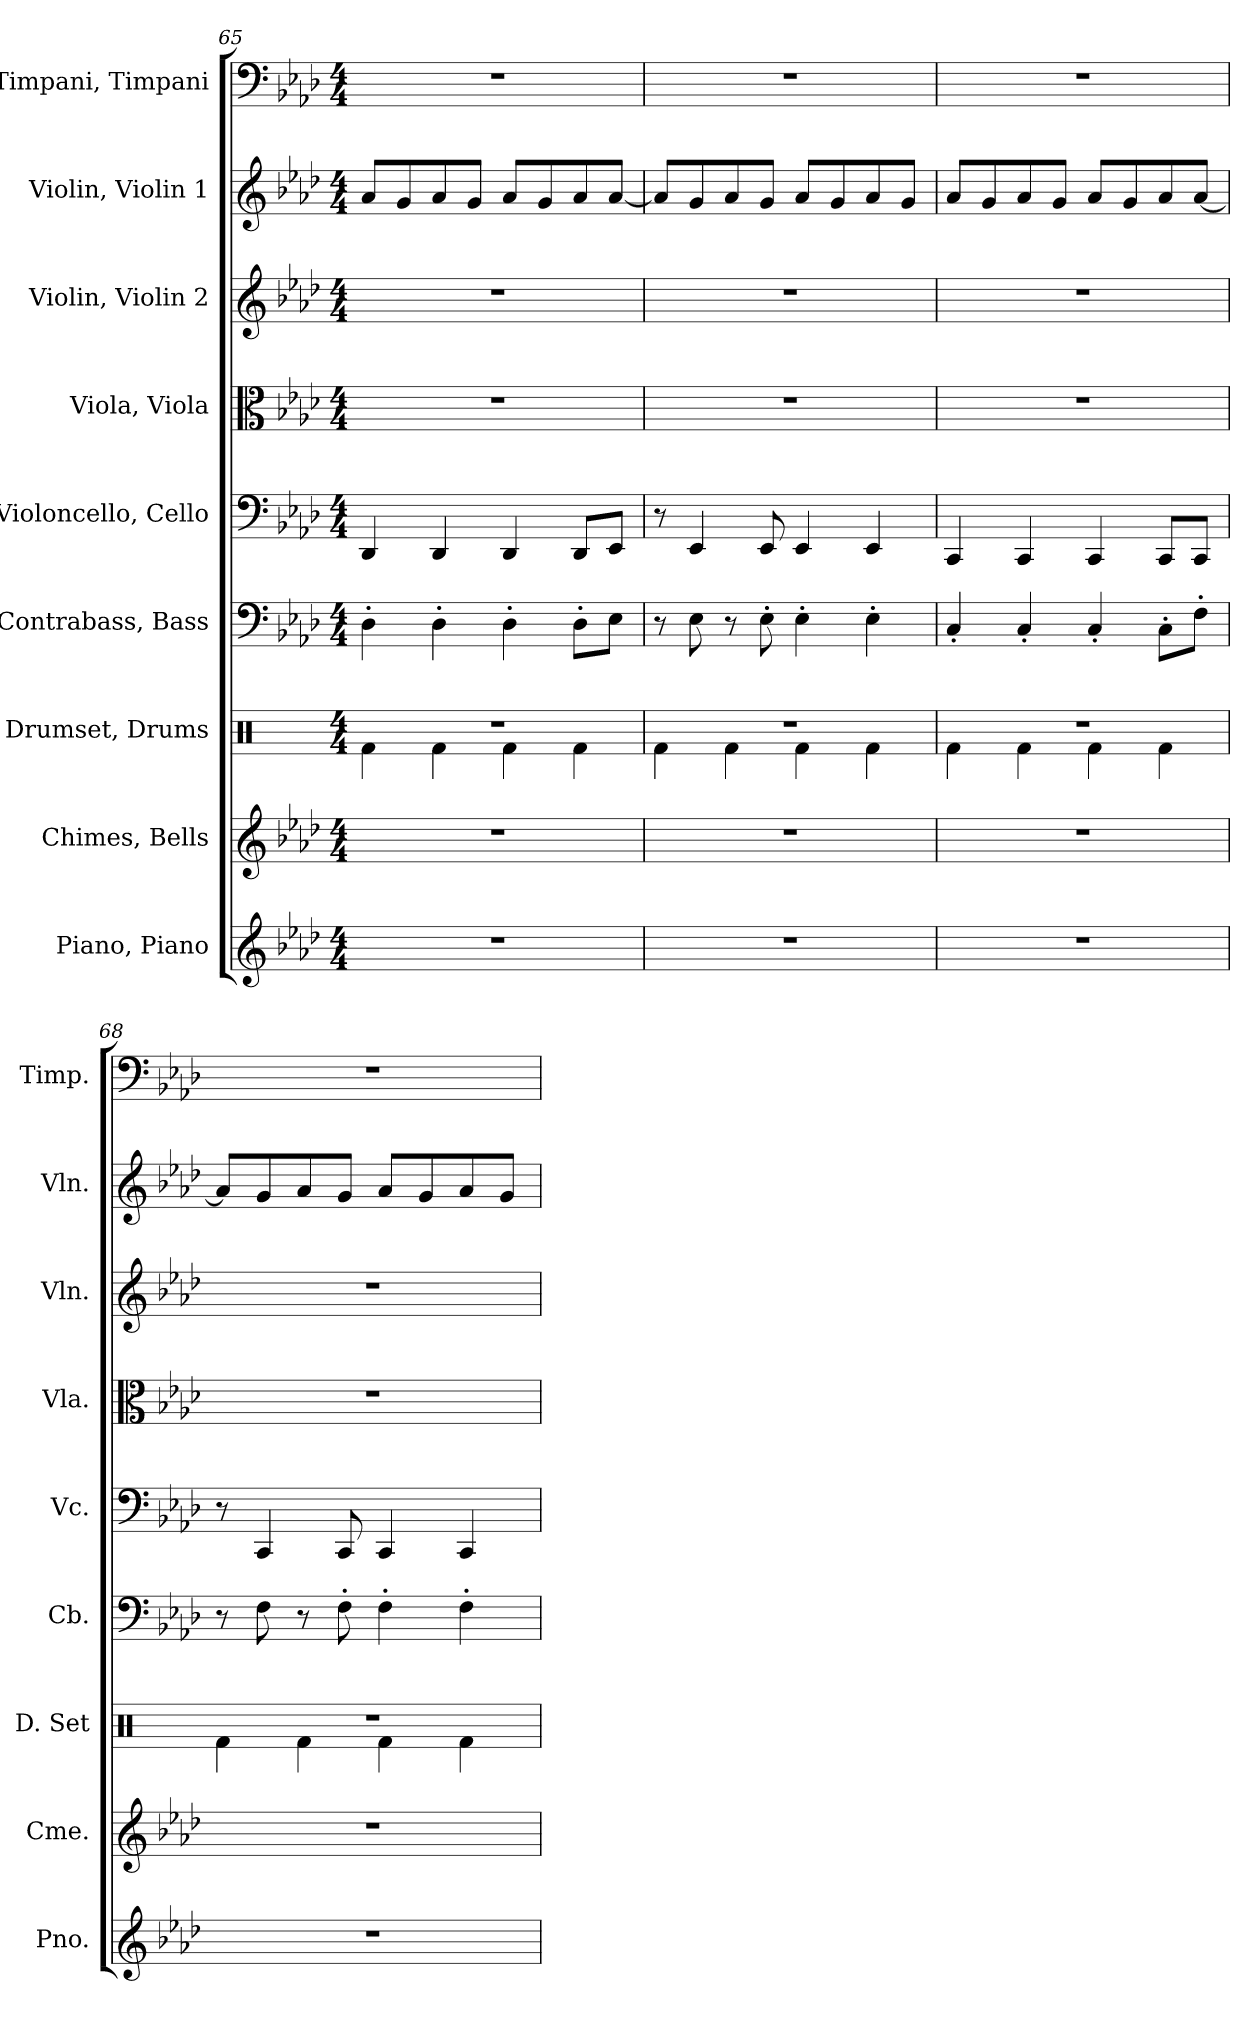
**kern	**kern	**kern	**kern	**kern	**kern	**kern	**kern	**kern
*part9	*part8	*part7	*part6	*part5	*part4	*part3	*part2	*part1
*staff9	*staff8	*staff7	*staff6	*staff5	*staff4	*staff3	*staff2	*staff1
*I"Piano, Piano	*I"Chimes, Bells	*I"Drumset, Drums	*I"Contrabass, Bass	*I"Violoncello, Cello	*I"Viola, Viola	*I"Violin, Violin 2	*I"Violin, Violin 1	*I"Timpani, Timpani
*I'Pno.	*I'Cme.	*I'D. Set	*I'Cb.	*I'Vc.	*I'Vla.	*I'Vln.	*I'Vln.	*I'Timp.
*clefG2	*clefG2	*clefX	*clefF4	*clefF4	*clefC3	*clefG2	*clefG2	*clefF4
*	*	*	*ITrd7c12	*	*	*	*	*
*k[b-e-a-d-]	*k[b-e-a-d-]	*k[]	*k[b-e-a-d-]	*k[b-e-a-d-]	*k[b-e-a-d-]	*k[b-e-a-d-]	*k[b-e-a-d-]	*k[b-e-a-d-]
*M4/4	*M4/4	*M4/4	*M4/4	*M4/4	*M4/4	*M4/4	*M4/4	*M4/4
=65	=65	=65	=65	=65	=65	=65	=65	=65
*	*	*^	*	*	*	*	*	*
1r	1r	1r	4Rf\	4DD-'\	4DD-/	1r	1r	8a-/L	1r
.	.	.	.	.	.	.	.	8g/	.
.	.	.	4Rf\	4DD-'\	4DD-/	.	.	8a-/	.
.	.	.	.	.	.	.	.	8g/J	.
.	.	.	4Rf\	4DD-'\	4DD-/	.	.	8a-/L	.
.	.	.	.	.	.	.	.	8g/	.
.	.	.	4Rf\	8DD-'\L	8DD-/L	.	.	8a-/	.
.	.	.	.	8EE-\J	8EE-/J	.	.	[8a-/J	.
=66	=66	=66	=66	=66	=66	=66	=66	=66	=66
1r	1r	1r	4Rf\	8r	8r	1r	1r	8a-/L]	1r
.	.	.	.	8EE-\	4EE-/	.	.	8g/	.
.	.	.	4Rf\	8r	.	.	.	8a-/	.
.	.	.	.	8EE-'\	8EE-/	.	.	8g/J	.
.	.	.	4Rf\	4EE-'\	4EE-/	.	.	8a-/L	.
.	.	.	.	.	.	.	.	8g/	.
.	.	.	4Rf\	4EE-'\	4EE-/	.	.	8a-/	.
.	.	.	.	.	.	.	.	8g/J	.
!!LO:PB:g=z
=67	=67	=67	=67	=67	=67	=67	=67	=67	=67
1r	1r	1r	4Rf\	4CC'/	4CC/	1r	1r	8a-/L	1r
.	.	.	.	.	.	.	.	8g/	.
.	.	.	4Rf\	4CC'/	4CC/	.	.	8a-/	.
.	.	.	.	.	.	.	.	8g/J	.
.	.	.	4Rf\	4CC'/	4CC/	.	.	8a-/L	.
.	.	.	.	.	.	.	.	8g/	.
.	.	.	4Rf\	8CC'\L	8CC/L	.	.	8a-/	.
.	.	.	.	8FF'\J	8CC/J	.	.	[8a-/J	.
=68	=68	=68	=68	=68	=68	=68	=68	=68	=68
1r	1r	1r	4Rf\	8r	8r	1r	1r	8a-/L]	1r
.	.	.	.	8FF\	4CC/	.	.	8g/	.
.	.	.	4Rf\	8r	.	.	.	8a-/	.
.	.	.	.	8FF'\	8CC/	.	.	8g/J	.
.	.	.	4Rf\	4FF'\	4CC/	.	.	8a-/L	.
.	.	.	.	.	.	.	.	8g/	.
.	.	.	4Rf\	4FF'\	4CC/	.	.	8a-/	.
.	.	.	.	.	.	.	.	8g/J	.
*	*	*v	*v	*	*	*	*	*	*
=	=	=	=	=	=	=	=	=
*-	*-	*-	*-	*-	*-	*-	*-	*-
